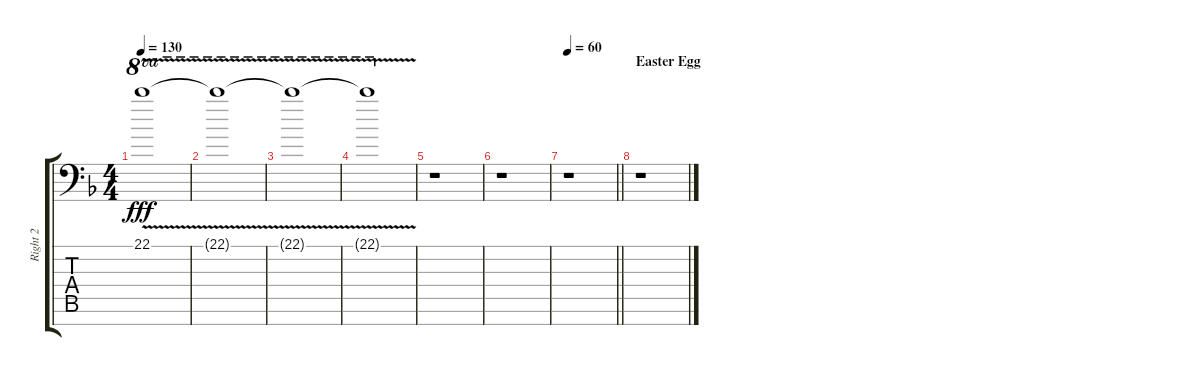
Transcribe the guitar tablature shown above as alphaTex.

\track ("Right 2" "Right 2") {instrument overdrivenguitar}
\staff {score tabs}
\tuning (D4 A3 F3 C3 G2 D2 A1) {hide}
\ts (4 4)
\tempo 130
\clef f4
\ks f
22.1{v}.1{ot 8va dy fff} |
22.1{v t}.1{ot 8va} |
22.1{v t}.1{ot 8va} |
22.1{v t}.1{ot 8va} |
r.1 |
r.1 |
\tempo 60
\barLineRight lightlight
r.1 |
\section ("" "Easter Egg")
r.1
